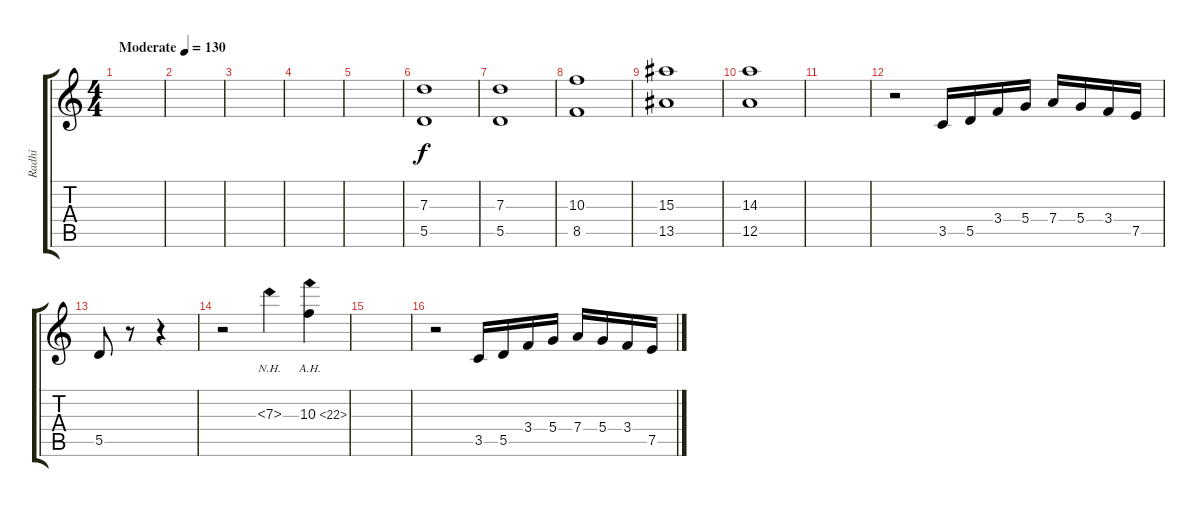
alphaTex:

\track ("Radhi" "Radhi") {instrument overdrivenguitar}
\staff {score tabs}
\tuning (E4 B3 G3 D3 A2 D2) {hide}
\ts (4 4)
\tempo (130 "Moderate")
\clef g2
\ks c
|
|
|
|
|
(7.3 5.5).1 |
(7.3 5.5).1 |
(10.3 8.5).1 |
(15.3 13.5).1 |
(14.3 12.5).1 |
|
r.2 3.5.16 5.5.16 3.4.16 5.4.16 7.4.16 5.4.16 3.4.16 7.5.16 |
5.5.8 r.8 r.4 |
r.2 7.3{nh}.4 10.3{ah 12}.4 |
|
r.2 3.5.16 5.5.16 3.4.16 5.4.16 7.4.16 5.4.16 3.4.16 7.5.16
